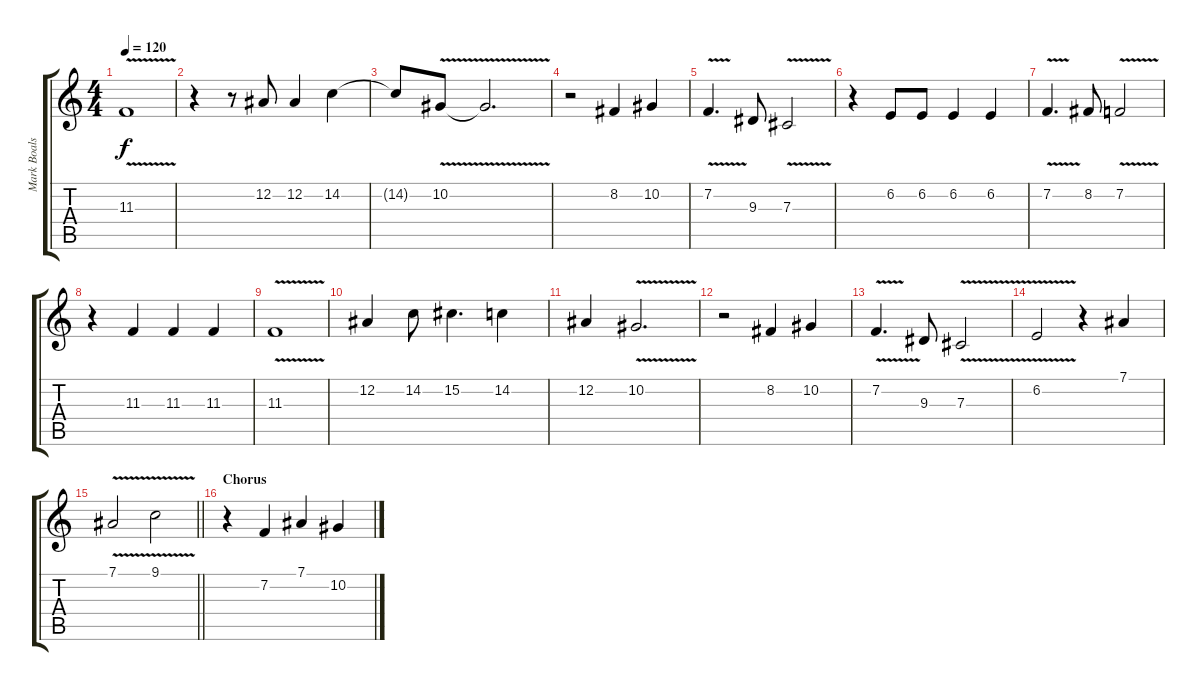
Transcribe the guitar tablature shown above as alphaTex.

\track ("Mark Boals" "Mark Boals") {instrument lead2sawtooth}
\staff {score tabs}
\tuning (Eb4 Bb3 Gb3 Db3 Ab2 Eb2) {hide}
\ts (4 4)
\tempo 120
\clef g2
\ks c
11.3{v}.1{dy f} |
r.4 r.8 12.2.8 12.2.4 14.2.4 |
14.2{t}.8 10.2{v}.8 10.2{t}.2{d} |
r.2 8.2.4 10.2.4 |
7.2{v}.4{d} 9.3.8 7.3{v}.2 |
r.4 6.2.8 6.2.8 6.2.4 6.2.4 |
7.2{v}.4{d} 8.2.8 7.2{v}.2 |
r.4 11.3.4 11.3.4 11.3.4 |
11.3{v}.1 |
12.2.4 14.2.8 15.2.4{d} 14.2.4 |
12.2.4 10.2{v}.2{d} |
r.2 8.2.4 10.2.4 |
7.2{v}.4{d} 9.3.8 7.3{v}.2 |
6.2{v}.2 r.4 7.1.4 |
\barLineRight lightlight
7.1{v}.2 9.1{v}.2 |
\section ("" "Chorus")
r.4 7.2.4 7.1.4 10.2.4
